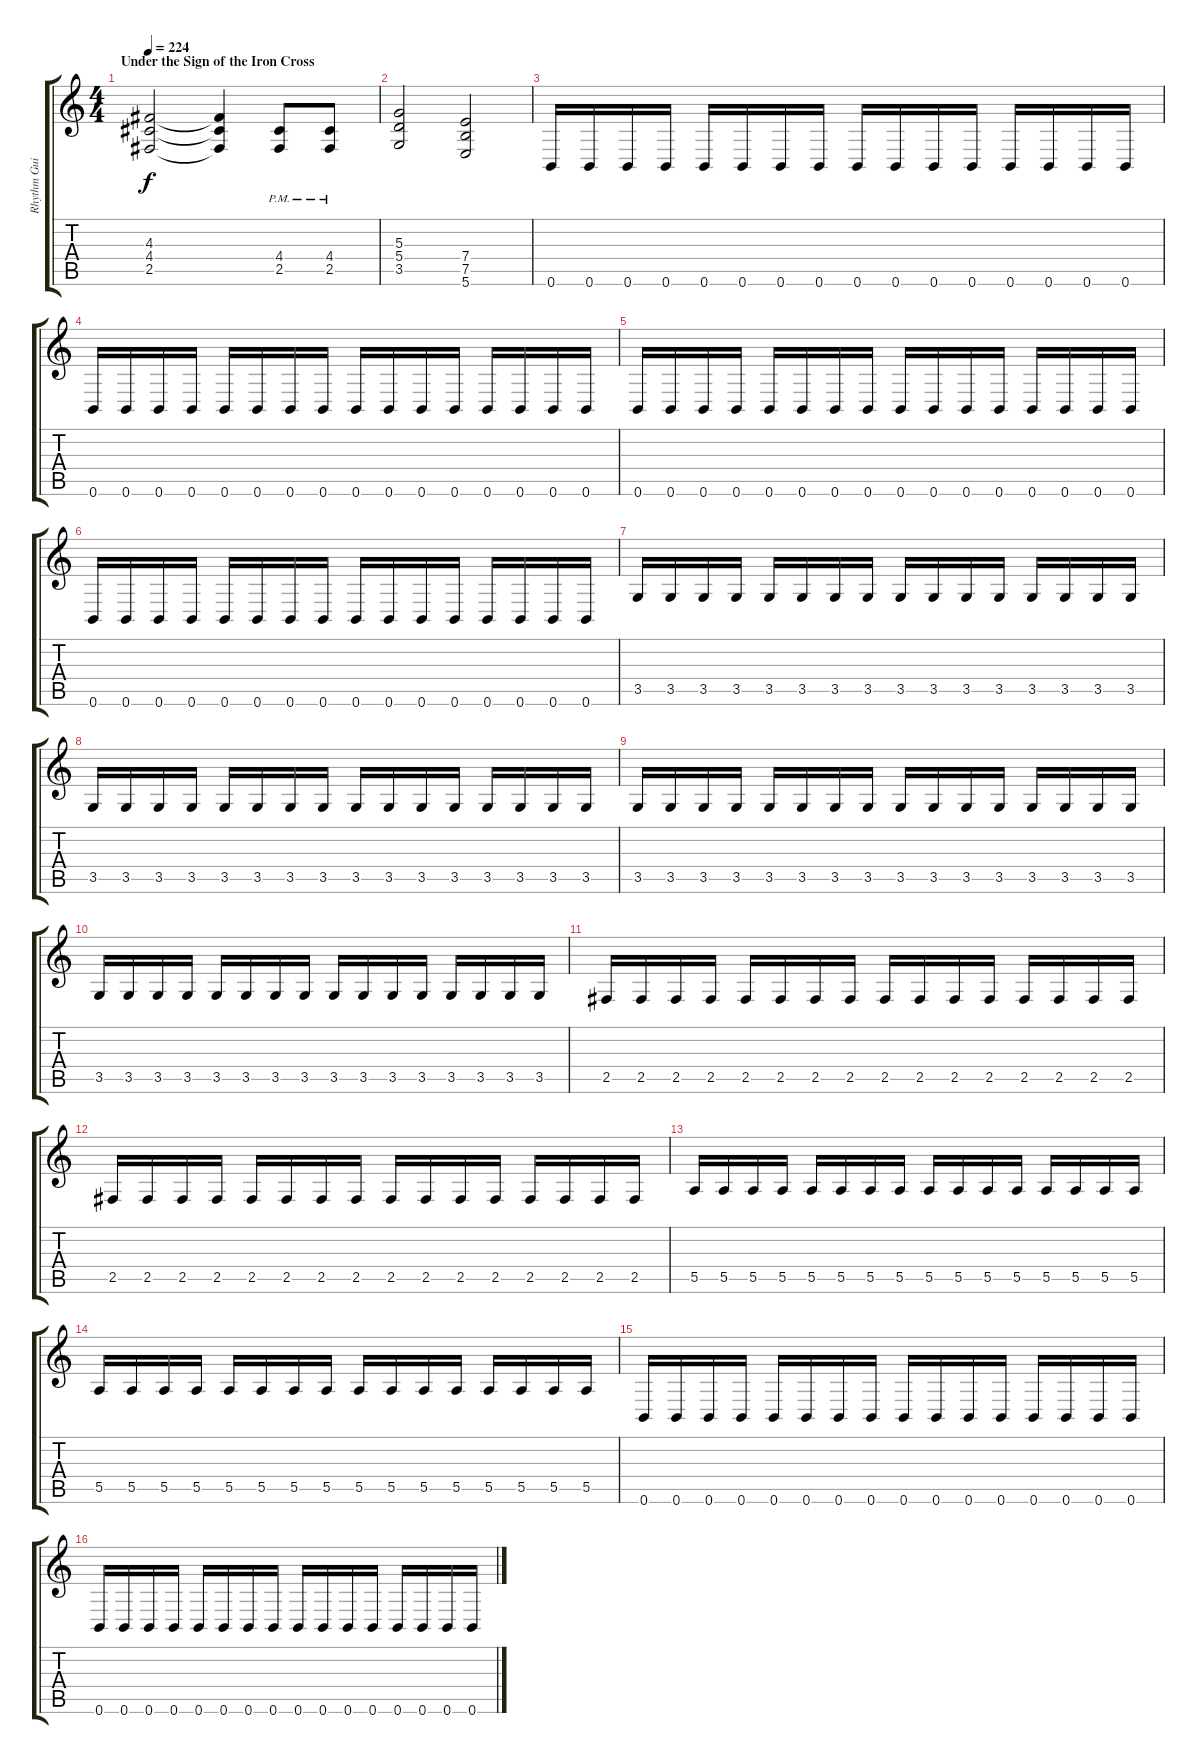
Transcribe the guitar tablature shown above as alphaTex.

\track ("Rhythm Guitar II" "Rhythm Gui") {instrument distortionguitar}
\staff {score tabs}
\tuning (B3 Gb3 D3 A2 E2 B1) {hide}
\ts (4 4)
\section ("" "Under the Sign of the Iron Cross")
\tempo 224
\clef g2
\ks c
(4.3 4.4 2.5).2{dy f} (4.3{t} 4.4{t} 2.5{t}).4 (4.4{pm} 2.5{pm}).8 (4.4{pm} 2.5{pm}).8 |
(5.3 5.4 3.5).2 (7.4 7.5 5.6).2 |
0.6.16{volume 10} 0.6.16 0.6.16 0.6.16 0.6.16 0.6.16 0.6.16 0.6.16 0.6.16 0.6.16 0.6.16 0.6.16 0.6.16 0.6.16 0.6.16 0.6.16 |
0.6.16 0.6.16 0.6.16 0.6.16 0.6.16 0.6.16 0.6.16 0.6.16 0.6.16 0.6.16 0.6.16 0.6.16 0.6.16 0.6.16 0.6.16 0.6.16 |
0.6.16 0.6.16 0.6.16 0.6.16 0.6.16 0.6.16 0.6.16 0.6.16 0.6.16 0.6.16 0.6.16 0.6.16 0.6.16 0.6.16 0.6.16 0.6.16 |
0.6.16 0.6.16 0.6.16 0.6.16 0.6.16 0.6.16 0.6.16 0.6.16 0.6.16 0.6.16 0.6.16 0.6.16 0.6.16 0.6.16 0.6.16 0.6.16 |
3.5.16 3.5.16 3.5.16 3.5.16 3.5.16 3.5.16 3.5.16 3.5.16 3.5.16 3.5.16 3.5.16 3.5.16 3.5.16 3.5.16 3.5.16 3.5.16 |
3.5.16 3.5.16 3.5.16 3.5.16 3.5.16 3.5.16 3.5.16 3.5.16 3.5.16 3.5.16 3.5.16 3.5.16 3.5.16 3.5.16 3.5.16 3.5.16 |
3.5.16 3.5.16 3.5.16 3.5.16 3.5.16 3.5.16 3.5.16 3.5.16 3.5.16 3.5.16 3.5.16 3.5.16 3.5.16 3.5.16 3.5.16 3.5.16 |
3.5.16 3.5.16 3.5.16 3.5.16 3.5.16 3.5.16 3.5.16 3.5.16 3.5.16 3.5.16 3.5.16 3.5.16 3.5.16 3.5.16 3.5.16 3.5.16 |
2.5.16 2.5.16 2.5.16 2.5.16 2.5.16 2.5.16 2.5.16 2.5.16 2.5.16 2.5.16 2.5.16 2.5.16 2.5.16 2.5.16 2.5.16 2.5.16 |
2.5.16 2.5.16 2.5.16 2.5.16 2.5.16 2.5.16 2.5.16 2.5.16 2.5.16 2.5.16 2.5.16 2.5.16 2.5.16 2.5.16 2.5.16 2.5.16 |
5.5.16 5.5.16 5.5.16 5.5.16 5.5.16 5.5.16 5.5.16 5.5.16 5.5.16 5.5.16 5.5.16 5.5.16 5.5.16 5.5.16 5.5.16 5.5.16 |
5.5.16 5.5.16 5.5.16 5.5.16 5.5.16 5.5.16 5.5.16 5.5.16 5.5.16 5.5.16 5.5.16 5.5.16 5.5.16 5.5.16 5.5.16 5.5.16 |
0.6.16 0.6.16 0.6.16 0.6.16 0.6.16 0.6.16 0.6.16 0.6.16 0.6.16 0.6.16 0.6.16 0.6.16 0.6.16 0.6.16 0.6.16 0.6.16 |
0.6.16 0.6.16 0.6.16 0.6.16 0.6.16 0.6.16 0.6.16 0.6.16 0.6.16 0.6.16 0.6.16 0.6.16 0.6.16 0.6.16 0.6.16 0.6.16
